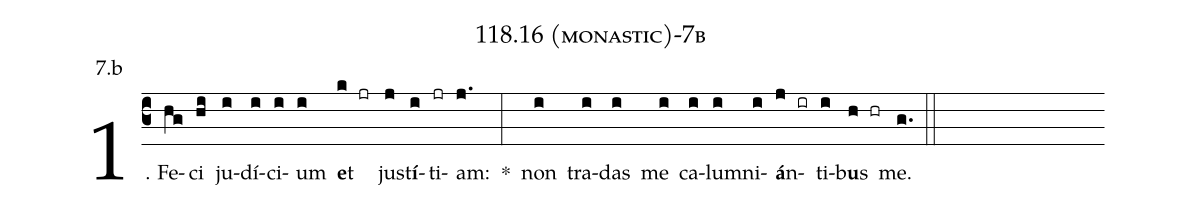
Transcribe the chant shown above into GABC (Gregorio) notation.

name: 118.16 (monastic)-7b;
annotation: 7.b;
%%
(c3)1. Fe(hg)ci(hi) ju(i)dí(i)ci(i)um(i) <b>e</b>t(k jr) jus(j)t<b>í</b>(i)ti(jr)am:(j.) *(:) non(i) tra(i)das(i) me(i) ca(i)lum(i)ni(i)<b>á</b>n(j ir)ti(i)b<b>u</b>s(h hr) me.(g.) (::)
